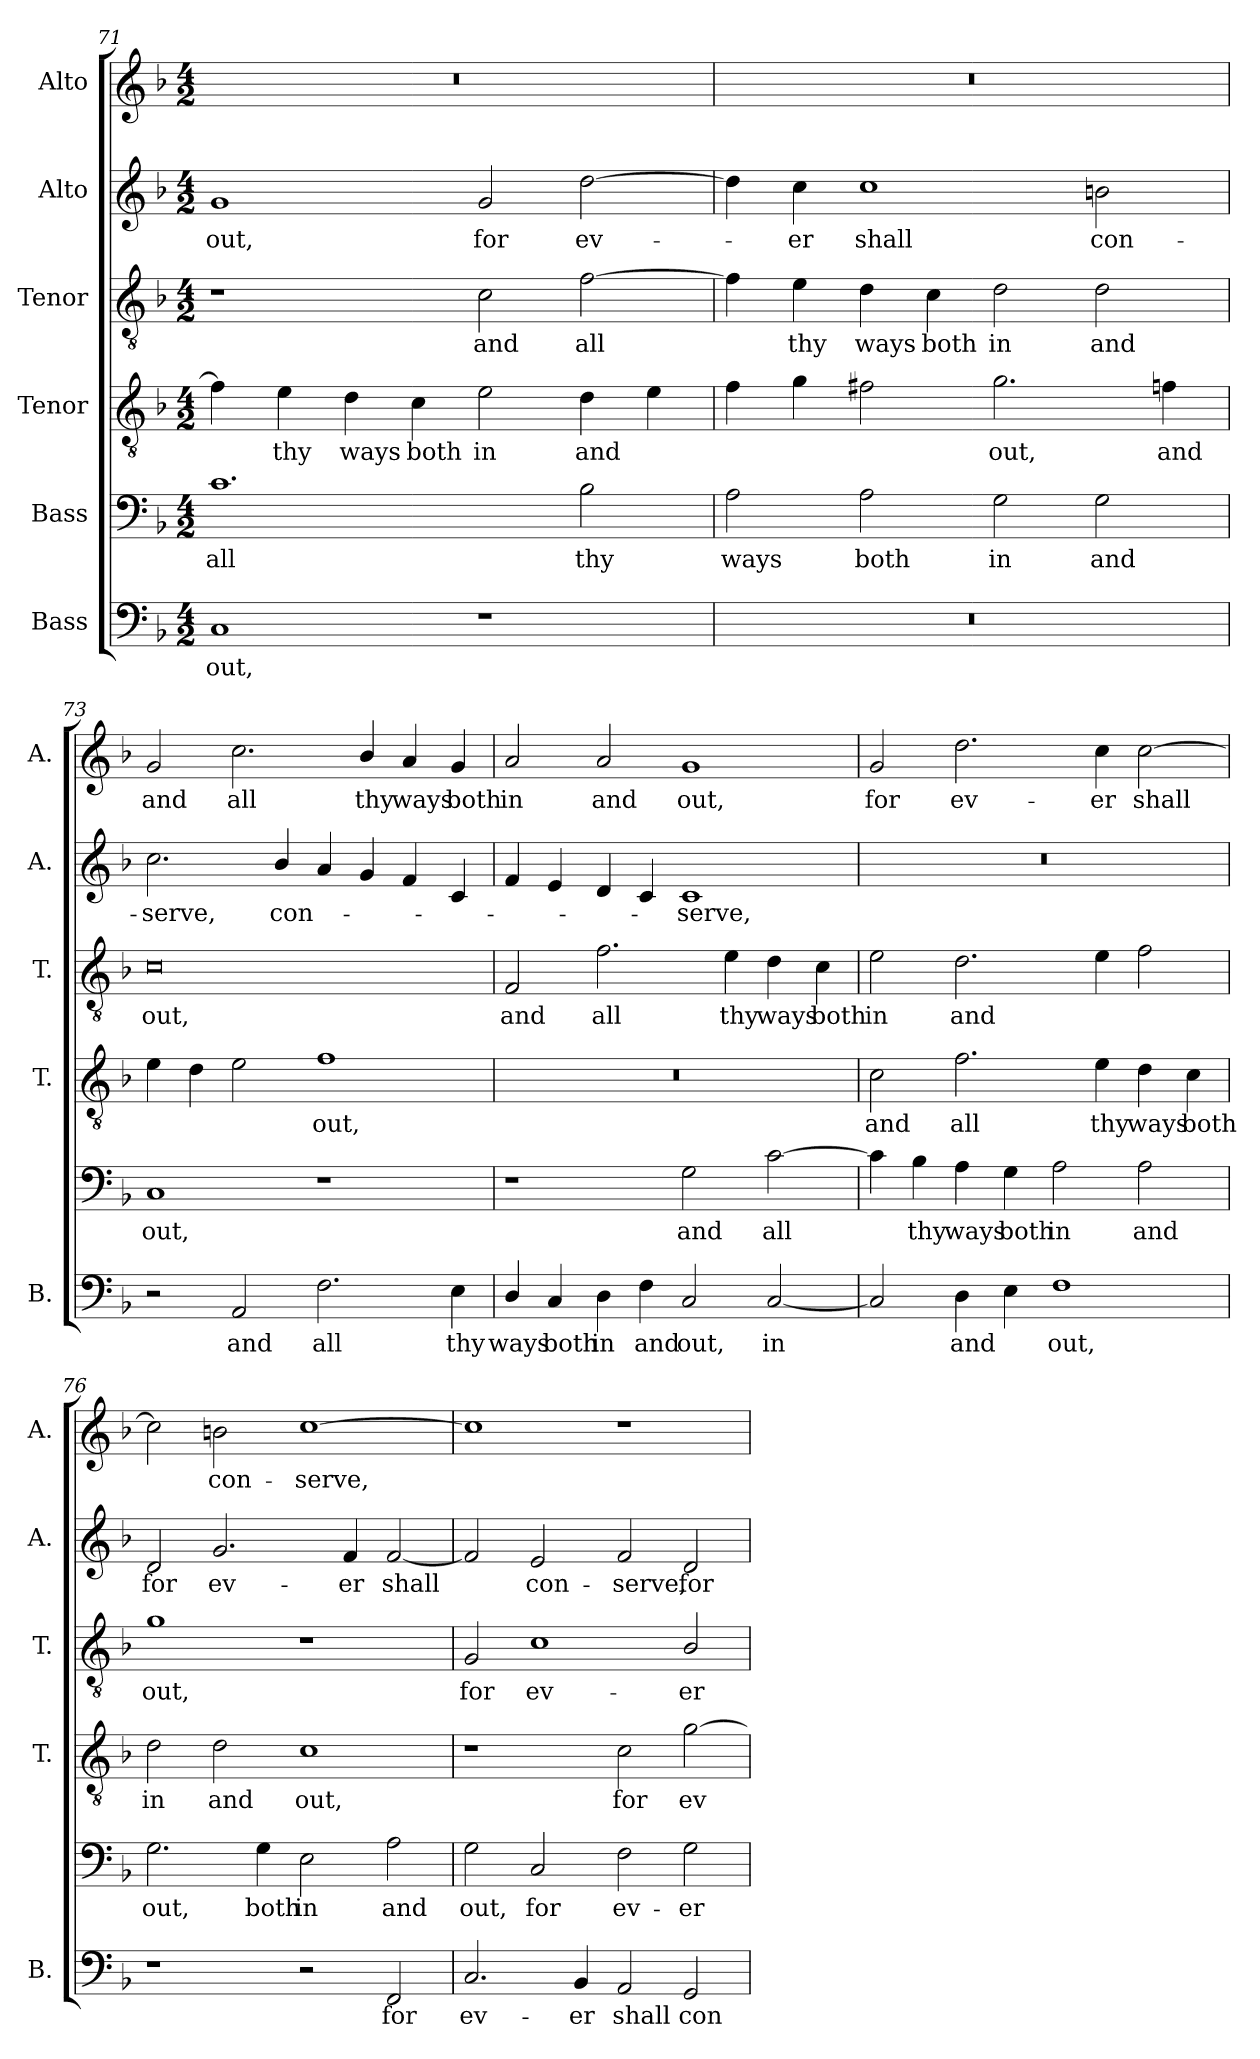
**kern	**text	**kern	**text	**kern	**text	**kern	**text	**kern	**text	**kern	**text
*part6	*part6	*part5	*part5	*part4	*part4	*part3	*part3	*part2	*part2	*part1	*part1
*staff6	*staff6	*staff5	*staff5	*staff4	*staff4	*staff3	*staff3	*staff2	*staff2	*staff1	*staff1
*I"Bass	*	*I"Bass	*	*I"Tenor	*	*I"Tenor	*	*I"Alto	*	*I"Alto	*
*I'B.	*	*	*	*I'T.	*	*I'T.	*	*I'A.	*	*I'A.	*
!!LO:PB:g=z
*clefF4	*	*clefF4	*	*clefGv2	*	*clefGv2	*	*clefG2	*	*clefG2	*
*	*	*	*	*ITrd7c12	*	*ITrd7c12	*	*	*	*	*
*k[b-]	*	*k[b-]	*	*k[b-]	*	*k[b-]	*	*k[b-]	*	*k[b-]	*
*F:	*	*F:	*	*F:	*	*F:	*	*F:	*	*F:	*
*M4/2	*	*M4/2	*	*M4/2	*	*M4/2	*	*M4/2	*	*M4/2	*
=71	=71	=71	=71	=71	=71	=71	=71	=71	=71	=71	=71
!	!LO:LY:b	!	!LO:LY:b	!	!	!	!	!	!LO:LY:b	!	!
1C	out,	1.c	all	4F\]	.	1r	.	1g	out,	0r	.
!	!	!	!	!	!LO:LY:b	!	!	!	!	!	!
.	.	.	.	4E\	thy	.	.	.	.	.	.
!	!	!	!	!	!LO:LY:b	!	!	!	!	!	!
.	.	.	.	4D\	ways	.	.	.	.	.	.
!	!	!	!	!	!LO:LY:b	!	!	!	!	!	!
.	.	.	.	4C\	both	.	.	.	.	.	.
!	!	!	!	!	!LO:LY:b	!	!LO:LY:b	!	!LO:LY:b	!	!
1r	.	.	.	2E\	in	2C\	and	2g/	for	.	.
!	!	!	!LO:LY:b	!	!LO:LY:b	!	!LO:LY:b	!	!LO:LY:b	!	!
.	.	2B-\	thy	4D\	and	[2F\	all	[2dd\	ev-	.	.
.	.	.	.	4E\	.	.	.	.	.	.	.
=72	=72	=72	=72	=72	=72	=72	=72	=72	=72	=72	=72
!	!	!	!LO:LY:b	!	!	!	!	!	!	!	!
0r	.	2A\	ways	4F\	.	4F\]	.	4dd\]	.	0r	.
!	!	!	!	!	!	!	!LO:LY:b	!	!LO:LY:b	!	!
.	.	.	.	4G\	.	4E\	thy	4cc\	-er	.	.
!	!	!	!LO:LY:b	!	!	!	!LO:LY:b	!	!LO:LY:b	!	!
.	.	2A\	both	2F#X\	.	4D\	ways	1cc	shall	.	.
!	!	!	!	!	!	!	!LO:LY:b	!	!	!	!
.	.	.	.	.	.	4C\	both	.	.	.	.
!	!	!	!LO:LY:b	!	!LO:LY:b	!	!LO:LY:b	!	!	!	!
.	.	2G\	in	2.G\	out,	2D\	in	.	.	.	.
!	!	!	!LO:LY:b	!	!	!	!LO:LY:b	!	!LO:LY:b	!	!
.	.	2G\	and	.	.	2D\	and	2bn\	con-	.	.
!	!	!	!	!	!LO:LY:b	!	!	!	!	!	!
.	.	.	.	4Fn\	and	.	.	.	.	.	.
=73	=73	=73	=73	=73	=73	=73	=73	=73	=73	=73	=73
!	!	!	!LO:LY:b	!	!	!	!LO:LY:b	!	!LO:LY:b	!	!LO:LY:b
2r	.	1C	out,	4E\	.	0C	out,	2.cc\	-serve,	2g/	and
.	.	.	.	4D\	.	.	.	.	.	.	.
!	!LO:LY:b	!	!	!	!	!	!	!	!	!	!LO:LY:b
2AA/	and	.	.	2E\	.	.	.	.	.	2.cc\	all
!	!	!	!	!	!	!	!	!	!LO:LY:b	!	!
.	.	.	.	.	.	.	.	4b-/	con-	.	.
!	!LO:LY:b	!	!	!	!LO:LY:b	!	!	!	!	!	!
2.F\	all	1r	.	1F	out,	.	.	4a/	.	.	.
!	!	!	!	!	!	!	!	!	!	!	!LO:LY:b
.	.	.	.	.	.	.	.	4g/	.	4b-/	thy
!	!	!	!	!	!	!	!	!	!	!	!LO:LY:b
.	.	.	.	.	.	.	.	4f/	.	4a/	ways
!	!LO:LY:b	!	!	!	!	!	!	!	!	!	!LO:LY:b
4E\	thy	.	.	.	.	.	.	4c/	.	4g/	both
=74	=74	=74	=74	=74	=74	=74	=74	=74	=74	=74	=74
!	!LO:LY:b	!	!	!	!	!	!LO:LY:b	!	!	!	!LO:LY:b
4D/	ways	1r	.	0r	.	2FF/	and	4f/	.	2a/	in
!	!LO:LY:b	!	!	!	!	!	!	!	!	!	!
4C/	both	.	.	.	.	.	.	4e/	.	.	.
!	!LO:LY:b	!	!	!	!	!	!LO:LY:b	!	!	!	!LO:LY:b
4D\	in	.	.	.	.	2.F\	all	4d/	.	2a/	and
!	!LO:LY:b	!	!	!	!	!	!	!	!	!	!
4F\	and	.	.	.	.	.	.	4c/	.	.	.
!	!LO:LY:b	!	!LO:LY:b	!	!	!	!	!	!LO:LY:b	!	!LO:LY:b
2C/	out,	2G\	and	.	.	.	.	1c	-serve,	1g	out,
!	!	!	!	!	!	!	!LO:LY:b	!	!	!	!
.	.	.	.	.	.	4E\	thy	.	.	.	.
!	!LO:LY:b	!	!LO:LY:b	!	!	!	!LO:LY:b	!	!	!	!
[2C/	in	[2c\	all	.	.	4D\	ways	.	.	.	.
!	!	!	!	!	!	!	!LO:LY:b	!	!	!	!
.	.	.	.	.	.	4C\	both	.	.	.	.
!!LO:LB:g=z
=75	=75	=75	=75	=75	=75	=75	=75	=75	=75	=75	=75
!	!	!	!	!	!LO:LY:b	!	!LO:LY:b	!	!	!	!LO:LY:b
2C/]	.	4c\]	.	2C\	and	2E\	in	0r	.	2g/	for
!	!	!	!LO:LY:b	!	!	!	!	!	!	!	!
.	.	4B-\	thy	.	.	.	.	.	.	.	.
!	!LO:LY:b	!	!LO:LY:b	!	!LO:LY:b	!	!LO:LY:b	!	!	!	!LO:LY:b
4D\	and	4A\	ways	2.F\	all	2.D\	and	.	.	2.dd\	ev-
!	!	!	!LO:LY:b	!	!	!	!	!	!	!	!
4E\	.	4G\	both	.	.	.	.	.	.	.	.
!	!LO:LY:b	!	!LO:LY:b	!	!	!	!	!	!	!	!
1F	out,	2A\	in	.	.	.	.	.	.	.	.
!	!	!	!	!	!LO:LY:b	!	!	!	!	!	!LO:LY:b
.	.	.	.	4E\	thy	4E\	.	.	.	4cc\	-er
!	!	!	!LO:LY:b	!	!LO:LY:b	!	!	!	!	!	!LO:LY:b
.	.	2A\	and	4D\	ways	2F\	.	.	.	[2cc\	shall
!	!	!	!	!	!LO:LY:b	!	!	!	!	!	!
.	.	.	.	4C\	both	.	.	.	.	.	.
=76	=76	=76	=76	=76	=76	=76	=76	=76	=76	=76	=76
!	!	!	!LO:LY:b	!	!LO:LY:b	!	!LO:LY:b	!	!LO:LY:b	!	!
1r	.	2.G\	out,	2D\	in	1G	out,	2d/	for	2cc\]	.
!	!	!	!	!	!LO:LY:b	!	!	!	!LO:LY:b	!	!LO:LY:b
.	.	.	.	2D\	and	.	.	2.g/	ev-	2bn\	con-
!	!	!	!LO:LY:b	!	!	!	!	!	!	!	!
.	.	4G\	both	.	.	.	.	.	.	.	.
!	!	!	!LO:LY:b	!	!LO:LY:b	!	!	!	!	!	!LO:LY:b
2r	.	2E\	in	1C	out,	1r	.	.	.	[1cc	-serve,
!	!	!	!	!	!	!	!	!	!LO:LY:b	!	!
.	.	.	.	.	.	.	.	4f/	-er	.	.
!	!LO:LY:b	!	!LO:LY:b	!	!	!	!	!	!LO:LY:b	!	!
2FF/	for	2A\	and	.	.	.	.	[2f/	shall	.	.
=77	=77	=77	=77	=77	=77	=77	=77	=77	=77	=77	=77
!	!LO:LY:b	!	!LO:LY:b	!	!	!	!LO:LY:b	!	!	!	!
2.C/	ev-	2G\	out,	1r	.	2GG/	for	2f/]	.	1cc]	.
!	!	!	!LO:LY:b	!	!	!	!LO:LY:b	!	!LO:LY:b	!	!
.	.	2C/	for	.	.	1C	ev-	2e/	con-	.	.
!	!LO:LY:b	!	!	!	!	!	!	!	!	!	!
4BB-/	-er	.	.	.	.	.	.	.	.	.	.
!	!LO:LY:b	!	!LO:LY:b	!	!LO:LY:b	!	!	!	!LO:LY:b	!	!
2AA/	shall	2F\	ev-	2C\	for	.	.	2f/	-serve,	1r	.
!	!LO:LY:b	!	!LO:LY:b	!	!LO:LY:b	!	!LO:LY:b	!	!LO:LY:b	!	!
2GG/	con-	2G\	-er	[2G\	ev-	2BB-/	-er	2d/	for	.	.
=	=	=	=	=	=	=	=	=	=	=	=
*-	*-	*-	*-	*-	*-	*-	*-	*-	*-	*-	*-
